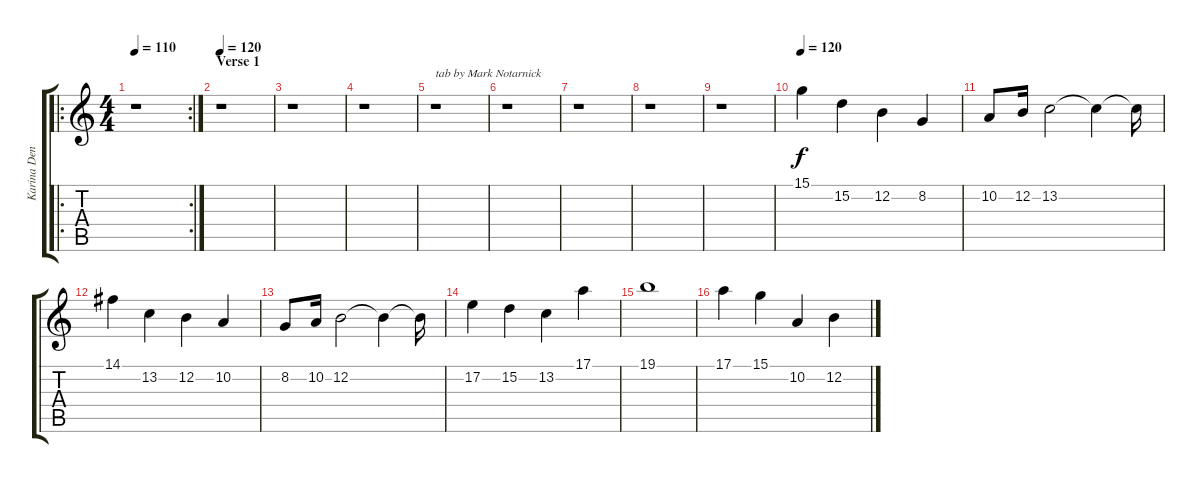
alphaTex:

\track ("Karina Denike" "Karina Den") {instrument vibraphone}
\staff {score tabs}
\tuning (E4 B3 G3 D3 A2 E2) {hide}
\ro
\rc 2
\ts (4 4)
\tempo 110
\clef g2
\ks c
r.1{dy f instrument vibraphone} |
\section ("" "Verse 1")
\tempo 120
r.1 |
r.1 |
r.1 |
r.1{txt "tab by Mark Notarnick"} |
r.1 |
r.1 |
r.1 |
r.1 |
\tempo 120
15.1.4 15.2.4 12.2.4 8.2.4 |
10.2.8 12.2.16 13.2.2 13.2{t}.4 13.2{t}.16 |
14.1.4 13.2.4 12.2.4 10.2.4 |
8.2.8 10.2.16 12.2.2 12.2{t}.4 12.2{t}.16 |
17.2.4 15.2.4 13.2.4 17.1.4 |
19.1.1 |
17.1.4 15.1.4 10.2.4 12.2.4
